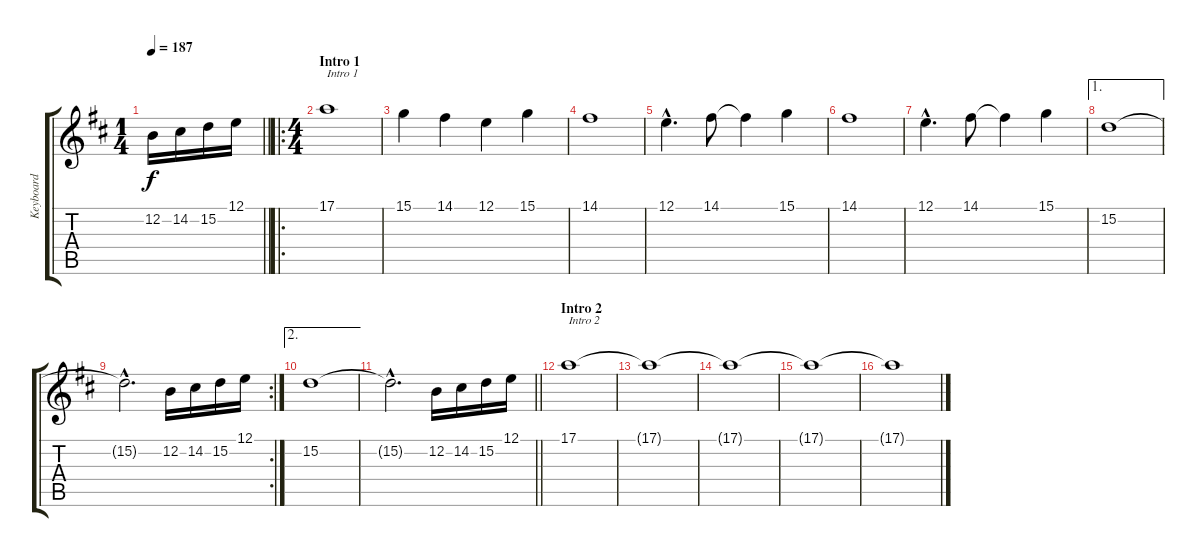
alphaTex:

\track ("Keyboard" "Keyboard") {instrument stringensemble1}
\staff {score tabs}
\tuning (E4 B3 G3 D3 A2 E2) {hide}
\ts (1 4)
\tempo 187
\clef g2
\barLineRight lightlight
\ks d
12.2.16{dy f instrument stringensemble1} 14.2.16 15.2.16 12.1.16 |
\ro
\ts (4 4)
\section ("" "Intro 1")
17.1.1{txt "Intro 1"} |
15.1.4 14.1.4 12.1.4 15.1.4 |
14.1.1 |
12.1{hac}.4{d} 14.1.8 14.1{t}.4 15.1.4 |
14.1.1 |
12.1{hac}.4{d} 14.1.8 14.1{t}.4 15.1.4 |
\ae 1
15.2.1 |
\rc 2
15.2{hac t}.2{d} 12.2.16 14.2.16 15.2.16 12.1.16 |
\ae 2
15.2.1 |
\barLineRight lightlight
15.2{hac t}.2{d} 12.2.16 14.2.16 15.2.16 12.1.16 |
\section ("" "Intro 2")
17.1.1{txt "Intro 2"} |
17.1{t}.1 |
17.1{t}.1 |
17.1{t}.1 |
17.1{t}.1
